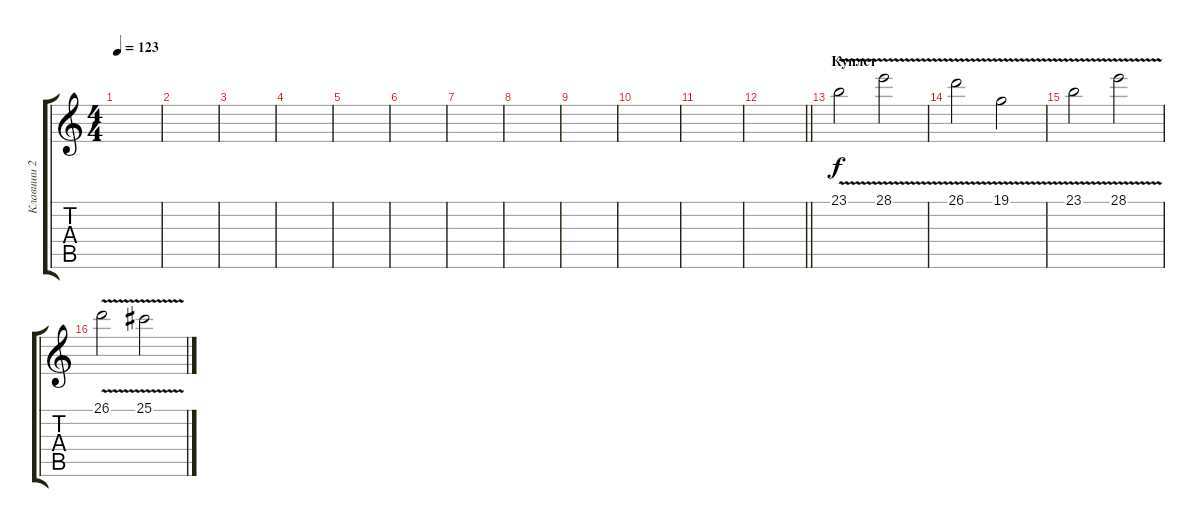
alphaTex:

\track ("Клавиши 2" "Клавиши 2") {instrument lead6voice}
\staff {score tabs}
\tuning (C4 G3 Eb3 Bb2 F2 B1) {hide}
\ts (4 4)
\tempo 123
\clef g2
\ks c
|
|
|
|
|
|
|
|
|
|
|
\barLineRight lightlight
|
\section ("" "Куплет")
23.1{v}.2 28.1{v}.2 |
26.1{v}.2 19.1{v}.2 |
23.1{v}.2 28.1{v}.2 |
26.1{v}.2 25.1{v}.2
